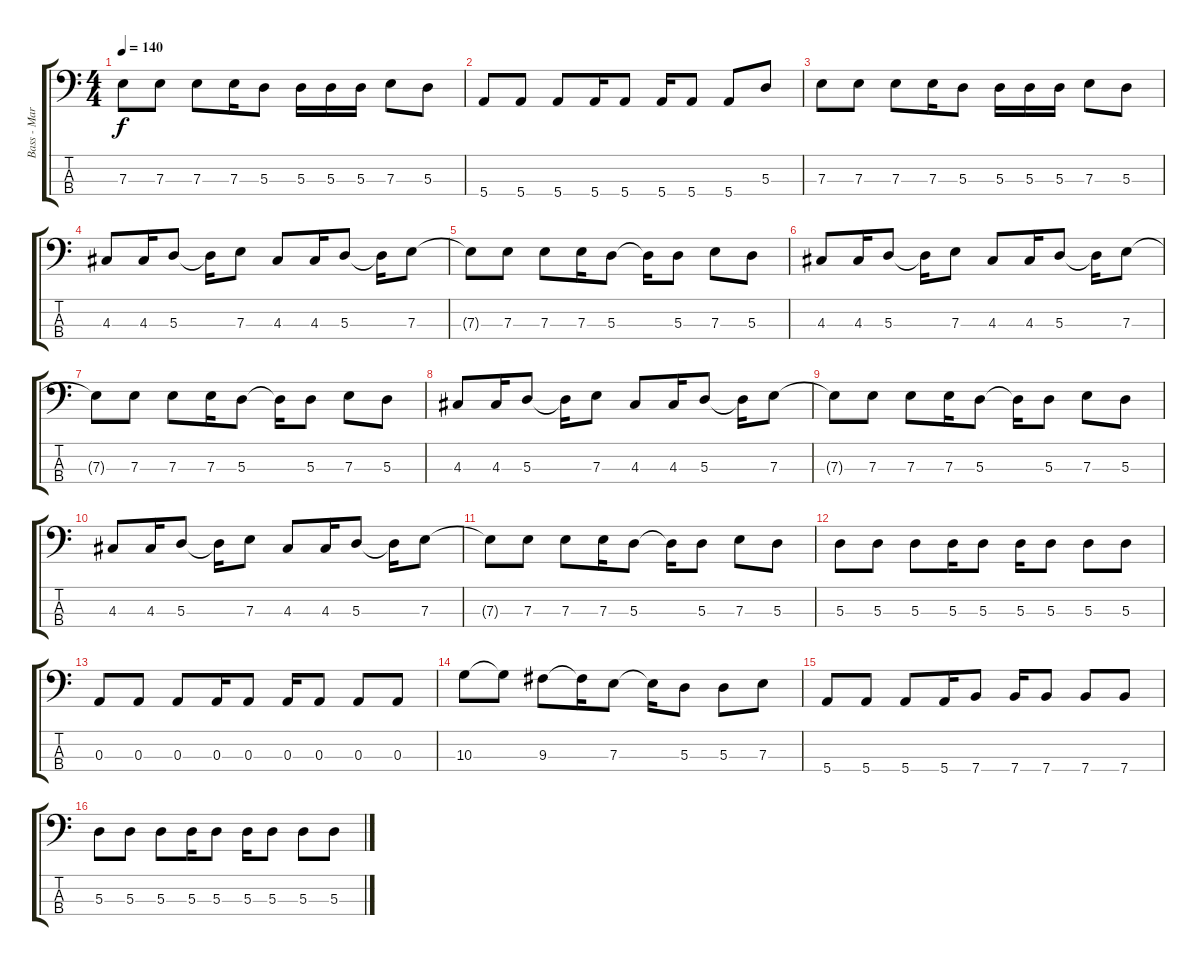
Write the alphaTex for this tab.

\track ("Bass - Mark Allan Hoppus" "Bass - Mar") {instrument electricbasspick}
\staff {score tabs}
\tuning (G2 D2 A1 E1) {hide}
\ts (4 4)
\tempo 140
\clef f4
\ks c
7.3.8{dy f} 7.3.8 7.3.8 7.3.16 5.3.8 5.3.16 5.3.16 5.3.16 7.3.8 5.3.8 |
5.4.8 5.4.8 5.4.8 5.4.16 5.4.8 5.4.16 5.4.8 5.4.8 5.3.8 |
7.3.8 7.3.8 7.3.8 7.3.16 5.3.8 5.3.16 5.3.16 5.3.16 7.3.8 5.3.8 |
4.3.8 4.3.16 5.3.8 5.3{t}.16 7.3.8 4.3.8 4.3.16 5.3.8 5.3{t}.16 7.3.8 |
7.3{t}.8 7.3.8 7.3.8 7.3.16 5.3.8 5.3{t}.16 5.3.8 7.3.8 5.3.8 |
4.3.8 4.3.16 5.3.8 5.3{t}.16 7.3.8 4.3.8 4.3.16 5.3.8 5.3{t}.16 7.3.8 |
7.3{t}.8 7.3.8 7.3.8 7.3.16 5.3.8 5.3{t}.16 5.3.8 7.3.8 5.3.8 |
4.3.8 4.3.16 5.3.8 5.3{t}.16 7.3.8 4.3.8 4.3.16 5.3.8 5.3{t}.16 7.3.8 |
7.3{t}.8 7.3.8 7.3.8 7.3.16 5.3.8 5.3{t}.16 5.3.8 7.3.8 5.3.8 |
4.3.8 4.3.16 5.3.8 5.3{t}.16 7.3.8 4.3.8 4.3.16 5.3.8 5.3{t}.16 7.3.8 |
7.3{t}.8 7.3.8 7.3.8 7.3.16 5.3.8 5.3{t}.16 5.3.8 7.3.8 5.3.8 |
5.3.8 5.3.8 5.3.8 5.3.16 5.3.8 5.3.16 5.3.8 5.3.8 5.3.8 |
0.3.8 0.3.8 0.3.8 0.3.16 0.3.8 0.3.16 0.3.8 0.3.8 0.3.8 |
10.3.8 10.3{t}.8 9.3.8 9.3{t}.16 7.3.8 7.3{t}.16 5.3.8 5.3.8 7.3.8 |
5.4.8 5.4.8 5.4.8 5.4.16 7.4.8 7.4.16 7.4.8 7.4.8 7.4.8 |
5.3.8 5.3.8 5.3.8 5.3.16 5.3.8 5.3.16 5.3.8 5.3.8 5.3.8
